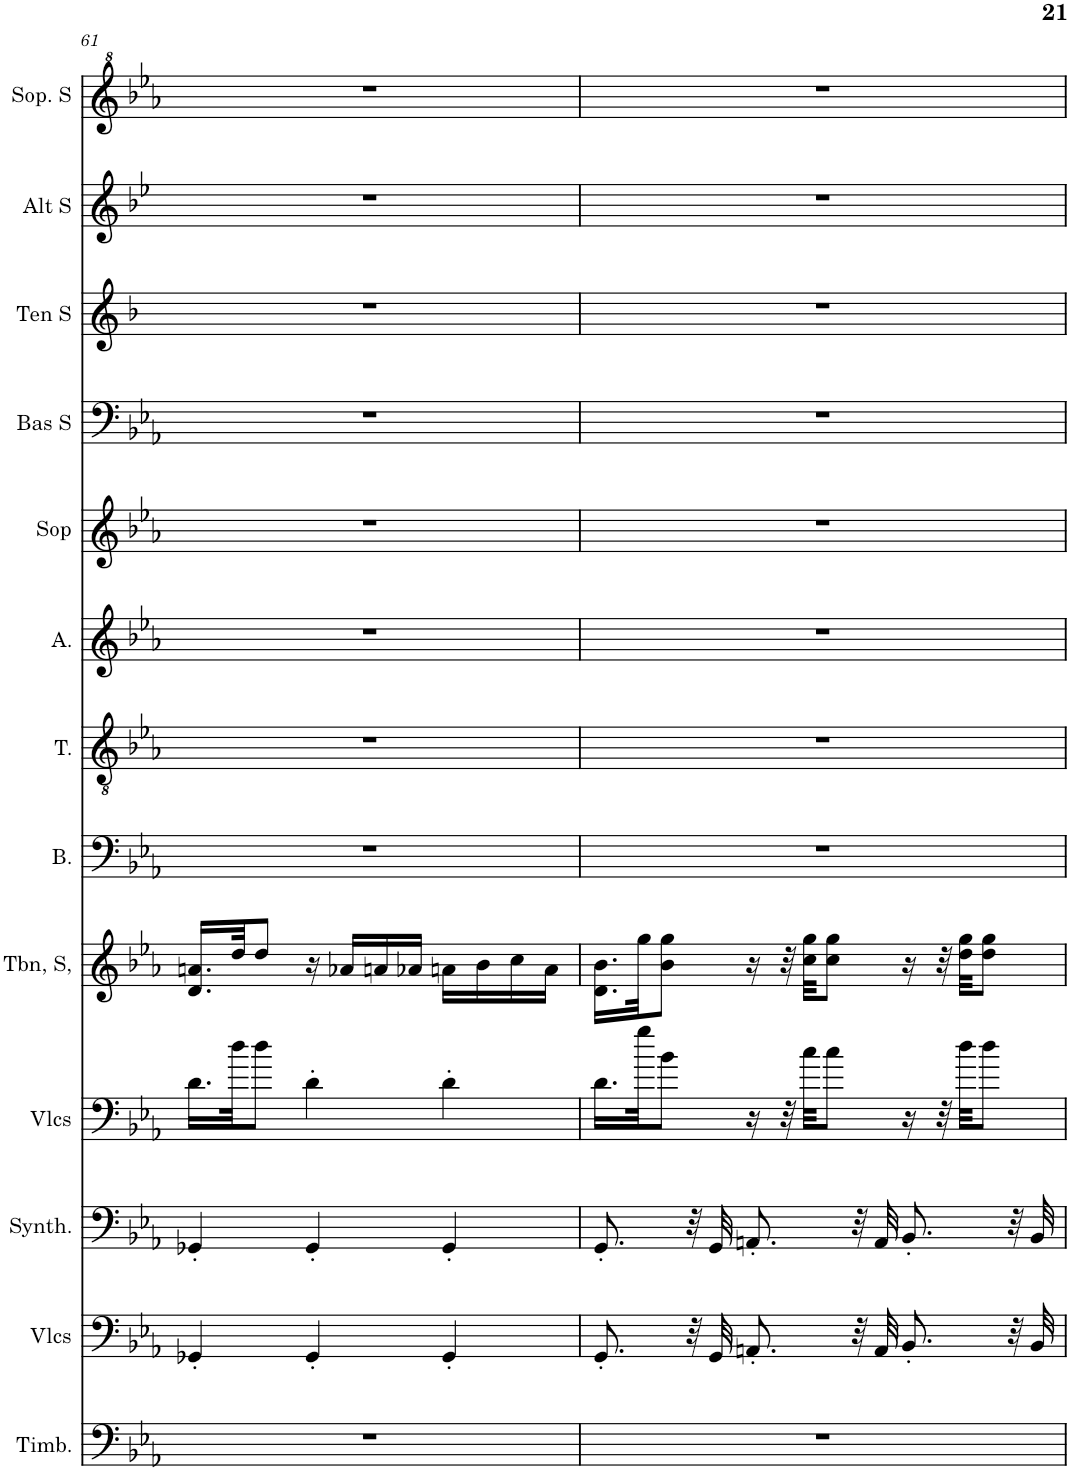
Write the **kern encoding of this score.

**kern	**kern	**kern	**kern	**kern	**kern	**kern	**kern	**kern	**kern	**kern	**kern	**kern
*part13	*part12	*part11	*part10	*part9	*part8	*part7	*part6	*part5	*part4	*part3	*part2	*part1
*staff13	*staff12	*staff11	*staff10	*staff9	*staff8	*staff7	*staff6	*staff5	*staff4	*staff3	*staff2	*staff1
*I"Timbales, Staff-1	*I"Violoncelles, D'Bass/Strings, etc	*I"Synthétiseur d'instruments à cordes, Synth strings, etc	*I"Violoncelles, Synth strings 2	*I"Trombone Soprano, 1st violins	*I"Basse	*I"Ténor	*I"Alto	*I"Soprano	*I"Basse Solo	*I"Tenor Solo	*I"Alto Solo	*I"Soprano Solo
*I'Timb.	*I'Vlcs	*I'Synth.	*I'Vlcs	*I'Tbn, S,	*I'B.	*I'T.	*I'A.	*I'Sop	*I'Bas S	*I'Ten S	*I'Alt S	*I'Sop. S
!!LO:PB:g=z
*clefF4	*clefF4	*clefF4	*clefF4	*clefG2	*clefF4	*clefGv2	*clefG2	*clefG2	*clefF4	*clefG2	*clefG2	*clefG^2
*	*	*	*	*	*	*	*	*	*	*Trd8c14	*Trd4c7	*
*k[b-e-a-]	*k[b-e-a-]	*k[b-e-a-]	*k[b-e-a-]	*k[b-e-a-]	*k[b-e-a-]	*k[b-e-a-]	*k[b-e-a-]	*k[b-e-a-]	*k[b-e-a-]	*k[b-]	*k[b-e-]	*k[b-e-a-]
*M3/4	*M3/4	*M3/4	*M3/4	*M3/4	*M3/4	*M3/4	*M3/4	*M3/4	*M3/4	*M3/4	*M3/4	*M3/4
=61	=61	=61	=61	=61	=61	=61	=61	=61	=61	=61	=61	=61
2.r	4GG-X'/	4GG-X'/	16.d\LL	16.d/ 16.an/LL	2.r	2.r	2.r	2.r	2.r	2.r	2.r	2.r
.	.	.	32dd\JK	32dd/JK	.	.	.	.	.	.	.	.
.	.	.	8dd\J	8dd/J	.	.	.	.	.	.	.	.
.	4GG-'/	4GG-'/	4d'\	16r	.	.	.	.	.	.	.	.
.	.	.	.	16a-X/LL	.	.	.	.	.	.	.	.
.	.	.	.	16an/	.	.	.	.	.	.	.	.
.	.	.	.	16a-X/JJ	.	.	.	.	.	.	.	.
.	4GG-'/	4GG-'/	4d'\	16an\LL	.	.	.	.	.	.	.	.
.	.	.	.	16b-\	.	.	.	.	.	.	.	.
.	.	.	.	16cc\	.	.	.	.	.	.	.	.
.	.	.	.	16a\JJ	.	.	.	.	.	.	.	.
=62	=62	=62	=62	=62	=62	=62	=62	=62	=62	=62	=62	=62
2.r	8.GG'/	8.GG'/	16.d\LL	16.d\ 16.b-\LL	2.r	2.r	2.r	2.r	2.r	2.r	2.r	2.r
.	.	.	32gg\JK	32gg\JK	.	.	.	.	.	.	.	.
.	.	.	8b-\J	8b-\ 8gg\J	.	.	.	.	.	.	.	.
.	32r	32r	.	.	.	.	.	.	.	.	.	.
.	32GG/	32GG/	.	.	.	.	.	.	.	.	.	.
.	8.AAn'/	8.AAn'/	16r	16r	.	.	.	.	.	.	.	.
.	.	.	32r	32r	.	.	.	.	.	.	.	.
.	.	.	32cc\KKL	32cc\ 32gg\KKL	.	.	.	.	.	.	.	.
.	.	.	8cc\J	8cc\ 8gg\J	.	.	.	.	.	.	.	.
.	32r	32r	.	.	.	.	.	.	.	.	.	.
.	32AA/	32AA/	.	.	.	.	.	.	.	.	.	.
.	8.BB-'/	8.BB-'/	16r	16r	.	.	.	.	.	.	.	.
.	.	.	32r	32r	.	.	.	.	.	.	.	.
.	.	.	32dd\KKL	32dd\ 32gg\KKL	.	.	.	.	.	.	.	.
.	.	.	8dd\J	8dd\ 8gg\J	.	.	.	.	.	.	.	.
.	32r	32r	.	.	.	.	.	.	.	.	.	.
.	32BB-/	32BB-/	.	.	.	.	.	.	.	.	.	.
=	=	=	=	=	=	=	=	=	=	=	=	=
*-	*-	*-	*-	*-	*-	*-	*-	*-	*-	*-	*-	*-
